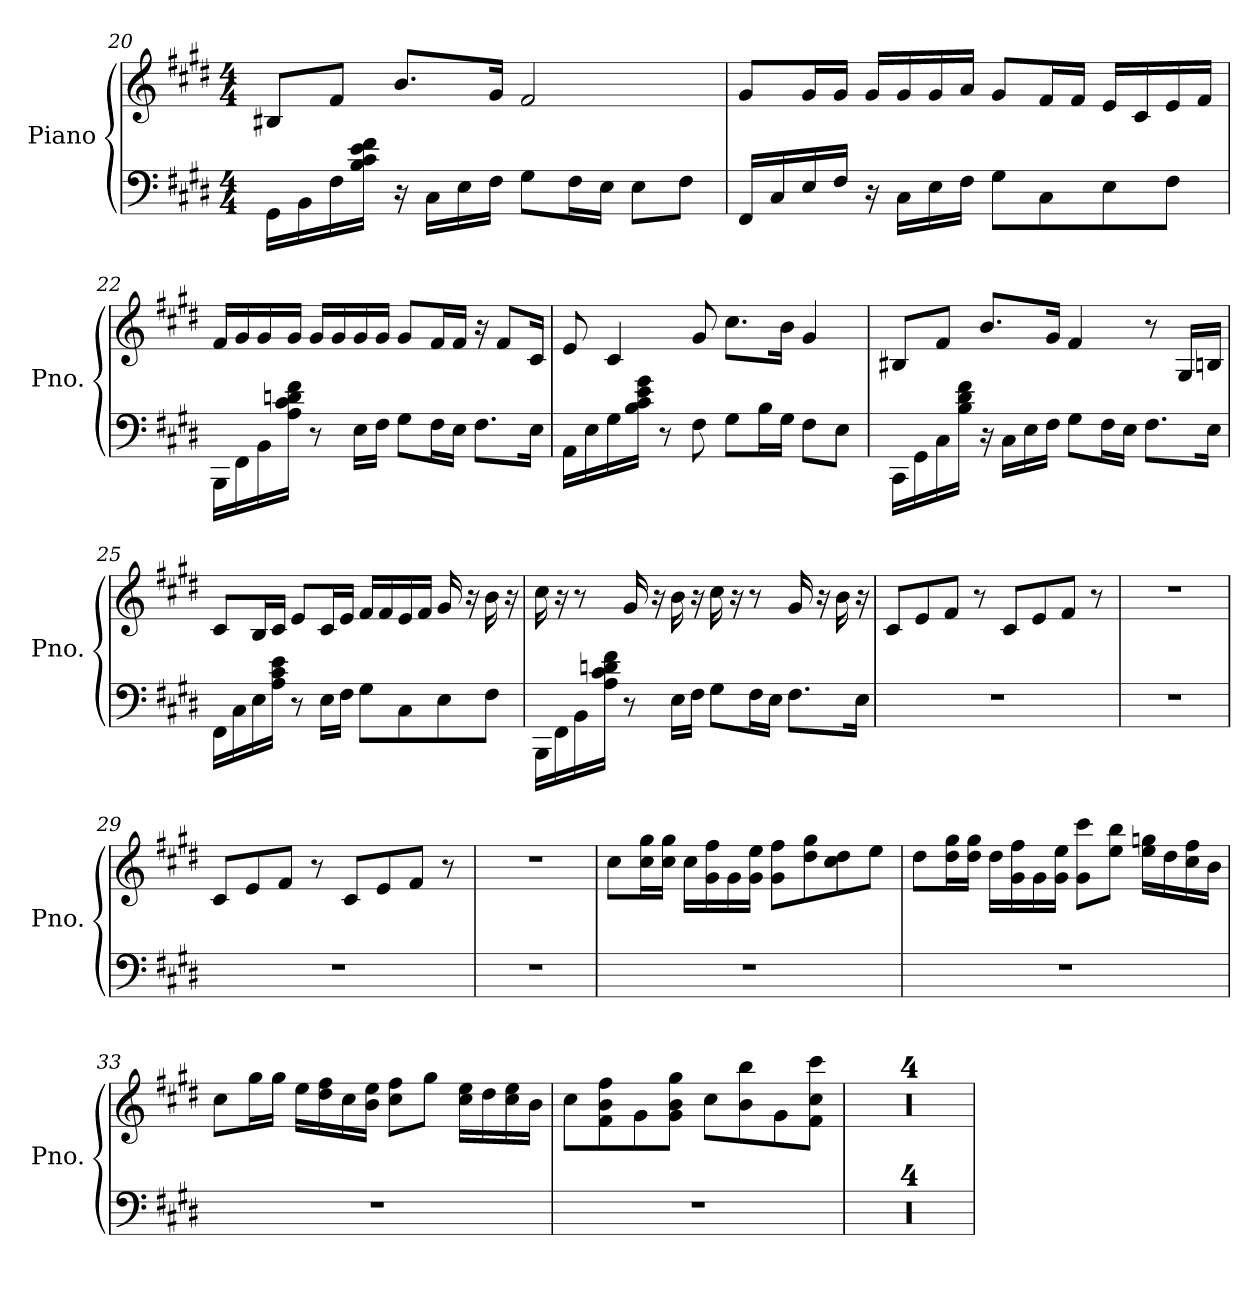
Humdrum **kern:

**kern	**kern
*part1	*part1
*staff2	*staff1
*I"Piano	*
*I'Pno.	*
*clefF4	*clefG2
*k[f#c#g#d#]	*k[f#c#g#d#]
*M4/4	*M4/4
=20	=20
16GG#\LL	8B#X/L
16BB\	.
16F#\	8f#/J
16B\ 16c#\ 16e\ 16f#\JJ	.
16r	8.b/L
16C#\LL	.
16E\	.
16F#\JJ	16g#/Jk
8G#\L	2f#/
16F#\L	.
16E\JJ	.
8E\L	.
8F#\J	.
=21	=21
16FF#/LL	8g#/L
16C#/	.
16E/	16g#/L
16F#/JJ	16g#/JJ
16r	16g#/LL
16C#\LL	16g#/
16E\	16g#/
16F#\JJ	16a/JJ
8G#\L	8g#/L
8C#\	16f#/L
.	16f#/JJ
8E\	16e/LL
.	16c#/
8F#\J	16e/
.	16f#/JJ
!!LO:LB:g=z
=22	=22
16BBB\LL	16f#/LL
16FF#\	16g#/
16BB\	16g#/
16A\ 16c#\ 16dn\ 16f#\JJ	16g#/JJ
8r	16g#/LL
.	16g#/
16E\LL	16g#/
16F#\JJ	16g#/JJ
8G#\L	8g#/L
16F#\L	16f#/L
16E\JJ	16f#/JJ
8.F#\L	16r
.	8f#/L
16E\Jk	16c#/Jk
=23	=23
16AA\LL	8e/
16E\	.
16G#\	4c#/
16B\ 16c#\ 16e\ 16g#\JJ	.
8r	.
8F#\	8g#/
8G#\L	8.cc#\L
16B\L	.
16G#\JJ	16b\Jk
8F#\L	4g#/
8E\J	.
=24	=24
16CC#\LL	8B#X/L
16GG#\	.
16C#\	8f#/J
16B\ 16d#\ 16f#\JJ	.
16r	8.b/L
16C#\LL	.
16E\	.
16F#\JJ	16g#/Jk
8G#\L	4f#/
16F#\L	.
16E\JJ	.
8.F#\L	8r
.	16G#/LL
16E\Jk	16Bn/JJ
!!LO:LB:g=z
=25	=25
16FF#\LL	8c#/L
16C#\	.
16E\	16B/L
16A\ 16c#\ 16e\JJ	16c#/JJ
8r	8e/L
16E\LL	16c#/L
16F#\JJ	16e/JJ
8G#\L	16f#/LL
.	16f#/
8C#\	16e/
.	16f#/JJ
8E\	16g#/
.	16r
8F#\J	16b\
.	16r
=26	=26
16BBB\LL	16cc#\
16FF#\	16r
16BB\	8r
16A\ 16c#\ 16dn\ 16f#\JJ	.
8r	16g#/
.	16r
16E\LL	16b\
16F#\JJ	16r
8G#\L	16cc#\
.	16r
16F#\L	8r
16E\JJ	.
8.F#\L	16g#/
.	16r
.	16b\
16E\Jk	16r
=27	=27
1r	8c#/L
.	8e/
.	8f#/J
.	8r
.	8c#/L
.	8e/
.	8f#/J
.	8r
=28	=28
1r	1r
!!LO:LB:g=z
=29	=29
1r	8c#/L
.	8e/
.	8f#/J
.	8r
.	8c#/L
.	8e/
.	8f#/J
.	8r
=30	=30
1r	1r
=31	=31
1r	8cc#\L
.	16cc#\ 16gg#\L
.	16cc#\ 16gg#\JJ
.	16cc#\LL
.	16g#\ 16ff#\
.	16g#\
.	16g#\ 16ee\JJ
.	8g#\ 8ff#\L
.	8dd#\ 8gg#\
.	8cc#\ 8dd#\
.	8ee\J
=32	=32
1r	8dd#\L
.	16dd#\ 16gg#\L
.	16dd#\ 16gg#\JJ
.	16dd#\LL
.	16g#\ 16ff#\
.	16g#\
.	16g#\ 16ee\JJ
.	8g#\ 8ccc#\L
.	8ee\ 8bb\J
.	16ee\ 16ggn\LL
.	16dd#\
.	16cc#\ 16ff#\
.	16b\JJ
!!LO:PB:g=z
=33	=33
1r	8cc#\L
.	16gg#\L
.	16gg#\JJ
.	16ee\LL
.	16dd#\ 16ff#\
.	16cc#\
.	16b\ 16ee\JJ
.	8cc#\ 8ff#\L
.	8gg#\J
.	16cc#\ 16ee\LL
.	16dd#\
.	16cc#\ 16ee\
.	16b\JJ
=34	=34
1r	8cc#\L
.	8f#\ 8b\ 8ff#\
.	8g#\
.	8g#\ 8b\ 8gg#\J
.	8cc#\L
.	8b\ 8bb\
.	8g#\
.	8f#\ 8cc#\ 8ccc#\J
=35	=35
1r	1r
=36	=36
1r	1r
=37	=37
1r	1r
=38	=38
1r	1r
=	=
*-	*-
